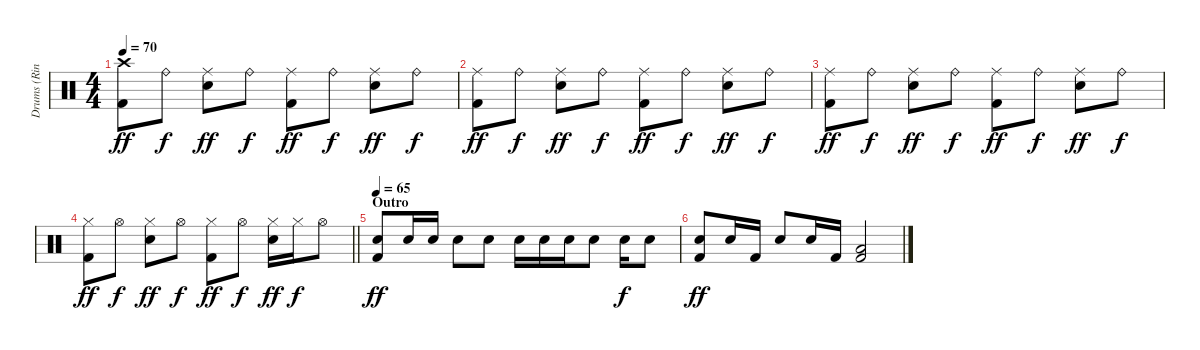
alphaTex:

\track ("Drums (Ringo Starr)" "Drums (Rin") {instrument percussion}
\staff {score}
\articulation defaults
\ts (4 4)
\tempo 70
\clef neutral
\ks c
("Crash high (hit)" "Kick (hit) 2").8{dy ff} "Ride (bell)".8{dy f} ("Ride (middle)" "Snare (hit) 2").8{dy ff} "Ride (bell)".8{dy f} ("Ride (middle)" "Kick (hit) 2").8{dy ff} "Ride (bell)".8{dy f} ("Ride (middle)" "Snare (hit) 2").8{dy ff} "Ride (bell)".8{dy f} |
("Ride (middle)" "Kick (hit) 2").8{dy ff} "Ride (bell)".8{dy f} ("Ride (middle)" "Snare (hit) 2").8{dy ff} "Ride (bell)".8{dy f} ("Ride (middle)" "Kick (hit) 2").8{dy ff} "Ride (bell)".8{dy f} ("Ride (middle)" "Snare (hit) 2").8{dy ff} "Ride (bell)".8{dy f} |
("Ride (middle)" "Kick (hit) 2").8{dy ff} "Ride (bell)".8{dy f} ("Ride (middle)" "Snare (hit) 2").8{dy ff} "Ride (bell)".8{dy f} ("Ride (middle)" "Kick (hit) 2").8{dy ff} "Ride (bell)".8{dy f} ("Ride (middle)" "Snare (hit) 2").8{dy ff} "Ride (bell)".8{dy f} |
\barLineRight lightlight
("Hi-Hat (closed)" "Kick (hit) 2").8{dy ff} "Hi-Hat (open)".8{dy f} ("Hi-Hat (closed)" "Snare (hit) 2").8{dy ff} "Hi-Hat (open)".8{dy f} ("Hi-Hat (closed)" "Kick (hit) 2").8{dy ff} "Hi-Hat (open)".8{dy f} ("Hi-Hat (closed)" "Snare (hit) 2").16{dy ff} "Hi-Hat (closed)".16{dy f} "Hi-Hat (open)".8 |
\section ("" "Outro")
\tempo 65
("Kick (hit) 2" "Electric Snare (hit)").8{dy ff} "Electric Snare (hit)".16 "Electric Snare (hit)".16 "Electric Snare (hit)".8 "Snare (hit) 2".8 "Snare (hit) 2".16 "Snare (hit) 2".16 "Snare (hit) 2".16 "Snare (hit) 2".8 "Snare (hit) 2".16{dy f} "Snare (hit) 2".8 |
("Snare (hit) 2" "Kick (hit) 2").8{dy ff} "Snare (hit) 2".16 "Kick (hit) 2".16 "Snare (hit) 2".8 "Snare (hit) 2".16 "Kick (hit) 2".16 ("Kick (hit) 2" "Low Floor Tom (hit)").2
